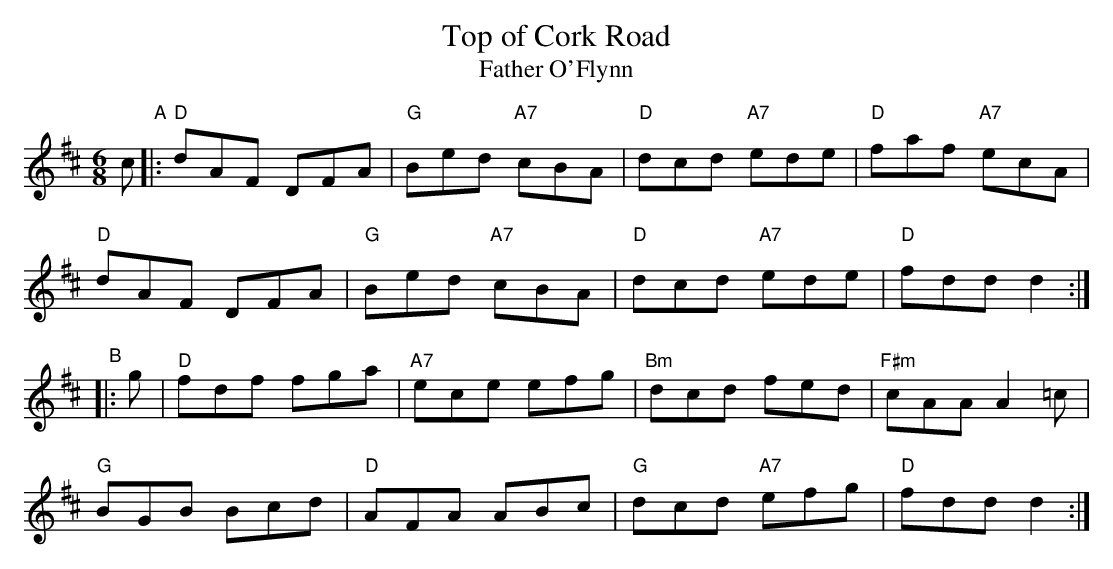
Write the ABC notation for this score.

X:1
T: Top of Cork Road
T: Father O'Flynn
M: 6/8
L: 1/8
K: D
c "^A"|:\
"D"dAF DFA | "G"Bed "A7"cBA | "D"dcd "A7"ede | "D"faf "A7"ecA |
"D"dAF DFA | "G"Bed "A7"cBA | "D"dcd "A7"ede | "D"fdd d2 :|
"^B"|: g |\
"D"fdf fga | "A7"ece efg | "Bm"dcd     fed | "F#m"cAA A2 =c |
"G"BGB Bcd |  "D"AFA ABc |  "G"dcd "A7"efg |   "D"fdd d2 :|
